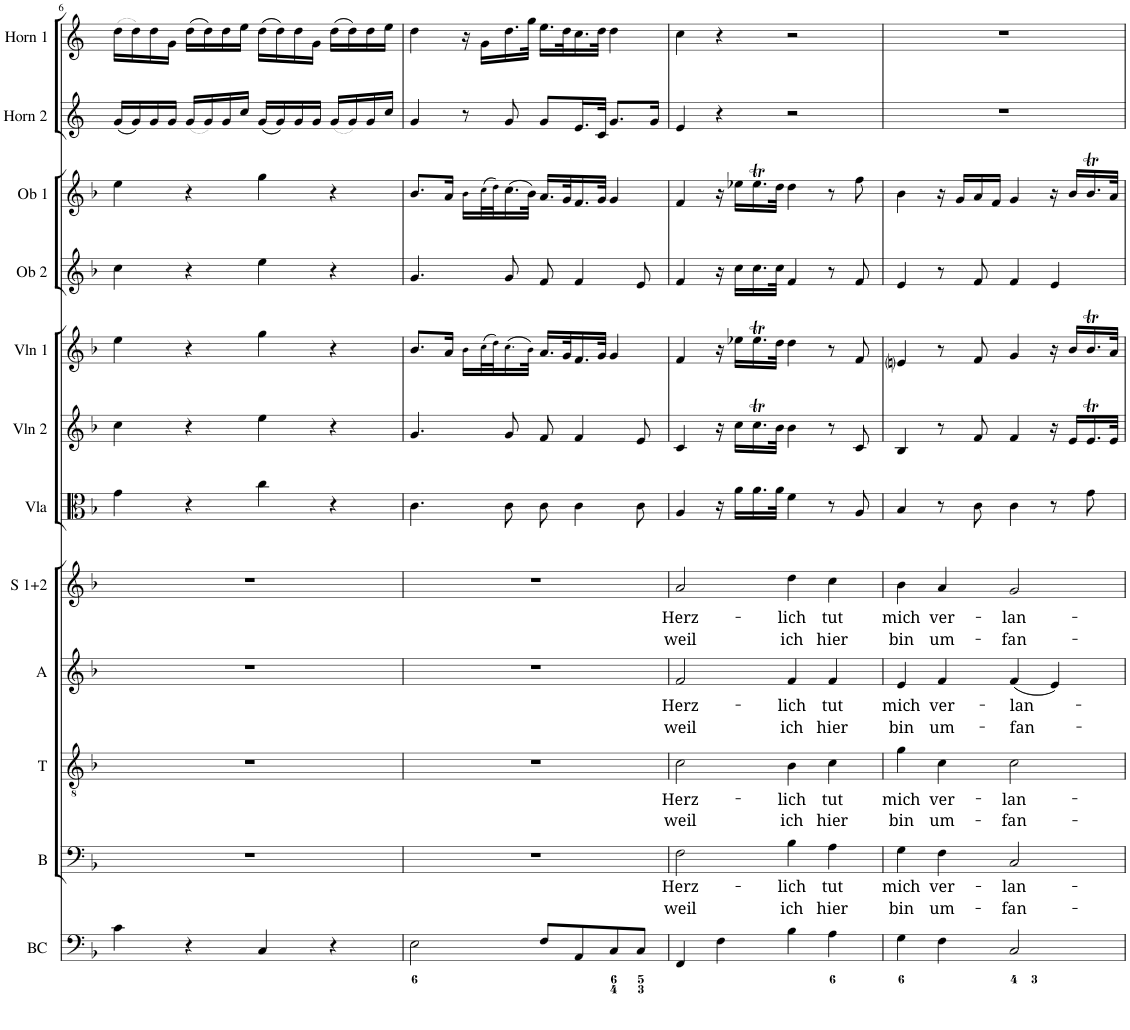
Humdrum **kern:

**kern	**kern	**text	**text	**kern	**text	**text	**kern	**text	**text	**kern	**text	**text	**kern	**kern	**kern	**kern	**kern	**kern	**kern
*part12	*part11	*part11	*part11	*part10	*part10	*part10	*part9	*part9	*part9	*part8	*part8	*part8	*part7	*part6	*part5	*part4	*part3	*part2	*part1
*staff12	*staff11	*staff11	*staff11	*staff10	*staff10	*staff10	*staff9	*staff9	*staff9	*staff8	*staff8	*staff8	*staff7	*staff6	*staff5	*staff4	*staff3	*staff2	*staff1
*I"Basso continuo	*I"Bass	*	*	*I"Tenor	*	*	*I"Alt	*	*	*I"Sopran 1+2	*	*	*I"Viola	*I"Violine 2	*I"Violine 1	*I"Oboe 2	*I"Oboe 1	*I"Horn in F 2	*I"Horn in F 1
*I'BC	*I'B	*	*	*I'T	*	*	*I'A	*	*	*I'S 1+2	*	*	*I'Vla	*I'Vln 2	*I'Vln 1	*I'Ob 2	*I'Ob 1	*I'Horn 2	*I'Horn 1
!!LO:PB:g=z
*clefF4	*clefF4	*	*	*clefGv2	*	*	*clefG2	*	*	*clefG2	*	*	*clefC3	*clefG2	*clefG2	*clefG2	*clefG2	*clefG2	*clefG2
*Trd7c12	*	*	*	*	*	*	*	*	*	*	*	*	*	*	*	*	*	*Trd4c7	*Trd4c7
*k[b-]	*k[b-]	*	*	*k[b-]	*	*	*k[b-]	*	*	*k[b-]	*	*	*k[b-]	*k[b-]	*k[b-]	*k[b-]	*k[b-]	*k[]	*k[]
*M4/4	*M4/4	*	*	*M4/4	*	*	*M4/4	*	*	*M4/4	*	*	*M4/4	*M4/4	*M4/4	*M4/4	*M4/4	*M4/4	*M4/4
*met(c)	*met(c)	*	*	*met(c)	*	*	*met(c)	*	*	*met(c)	*	*	*met(c)	*met(c)	*met(c)	*met(c)	*met(c)	*met(c)	*met(c)
=6	=6	=6	=6	=6	=6	=6	=6	=6	=6	=6	=6	=6	=6	=6	=6	=6	=6	=6	=6
4c\	1r	.	.	1r	.	.	1r	.	.	1r	.	.	4g\	4cc\	4ee\	4cc\	4ee\	(<16g/LL	(>16dd\LL
.	.	.	.	.	.	.	.	.	.	.	.	.	.	.	.	.	.	16g/)	16dd\)
.	.	.	.	.	.	.	.	.	.	.	.	.	.	.	.	.	.	16g/	16dd\
.	.	.	.	.	.	.	.	.	.	.	.	.	.	.	.	.	.	16g/JJ	16g\JJ
4r	.	.	.	.	.	.	.	.	.	.	.	.	4r	4r	4r	4r	4r	(<16g/LL	(>16dd\LL
.	.	.	.	.	.	.	.	.	.	.	.	.	.	.	.	.	.	16g/)	16dd\)
.	.	.	.	.	.	.	.	.	.	.	.	.	.	.	.	.	.	16g/	16dd\
.	.	.	.	.	.	.	.	.	.	.	.	.	.	.	.	.	.	16cc/JJ	16ee\JJ
4C/	.	.	.	.	.	.	.	.	.	.	.	.	4cc\	4ee\	4gg\	4ee\	4gg\	(<16g/LL	(>16dd\LL
.	.	.	.	.	.	.	.	.	.	.	.	.	.	.	.	.	.	16g/)	16dd\)
.	.	.	.	.	.	.	.	.	.	.	.	.	.	.	.	.	.	16g/	16dd\
.	.	.	.	.	.	.	.	.	.	.	.	.	.	.	.	.	.	16g/JJ	16g\JJ
4r	.	.	.	.	.	.	.	.	.	.	.	.	4r	4r	4r	4r	4r	(<16g/LL	(>16dd\LL
.	.	.	.	.	.	.	.	.	.	.	.	.	.	.	.	.	.	16g/)	16dd\)
.	.	.	.	.	.	.	.	.	.	.	.	.	.	.	.	.	.	16g/	16dd\
.	.	.	.	.	.	.	.	.	.	.	.	.	.	.	.	.	.	16cc/JJ	16ee\JJ
=7	=7	=7	=7	=7	=7	=7	=7	=7	=7	=7	=7	=7	=7	=7	=7	=7	=7	=7	=7
2E\	1r	.	.	1r	.	.	1r	.	.	1r	.	.	4.c\	4.g/	8.b-/L	4.g/	8.b-/L	4g/	4dd\
.	.	.	.	.	.	.	.	.	.	.	.	.	.	.	16a/Jk	.	16a/Jk	.	.
.	.	.	.	.	.	.	.	.	.	.	.	.	.	.	16b-!\LL	.	16b-!\LL	8r	16r
.	.	.	.	.	.	.	.	.	.	.	.	.	.	.	(>32cc!\L	.	(>32cc!\L	.	16g\LL
.	.	.	.	.	.	.	.	.	.	.	.	.	.	.	32dd!\J)	.	32dd!\J)	.	.
.	.	.	.	.	.	.	.	.	.	.	.	.	8c\	8g/	(>16.cc!\	8g/	(>16.cc\	8g/	16.dd\
.	.	.	.	.	.	.	.	.	.	.	.	.	.	.	32b-!\JJk)	.	32b-\JJk)	.	32gg\JJk
8F/L	.	.	.	.	.	.	.	.	.	.	.	.	8c\	8f/	16.a/LL	8f/	16.a/LL	8g/L	16.ee\LL
.	.	.	.	.	.	.	.	.	.	.	.	.	.	.	32g/K	.	32g/K	.	32dd\K
8AA/	.	.	.	.	.	.	.	.	.	.	.	.	4c\	4f/	16.f/	4f/	16.f/	16.e/L	16.cc\
.	.	.	.	.	.	.	.	.	.	.	.	.	.	.	32g/JJk	.	32g/JJk	32c/JJk	32dd\JJk
8C/	.	.	.	.	.	.	.	.	.	.	.	.	.	.	4g/	.	4g/	8.g/L	4dd\
8C/J	.	.	.	.	.	.	.	.	.	.	.	.	8c\	8e/	.	8e/	.	.	.
.	.	.	.	.	.	.	.	.	.	.	.	.	.	.	.	.	.	16g/Jk	.
=8	=8	=8	=8	=8	=8	=8	=8	=8	=8	=8	=8	=8	=8	=8	=8	=8	=8	=8	=8
!	!	!LO:LY:b	!LO:LY:b	!	!LO:LY:b	!LO:LY:b	!	!LO:LY:b	!LO:LY:b	!	!LO:LY:b	!LO:LY:b	!	!	!	!	!	!	!
4FF/	2F\	Herz-	weil	2c\	Herz-	weil	2f/	Herz-	weil	2a/	Herz-	weil	4A/	4c/	4f/	4f/	4f/	4e/	4cc\
4F\	.	.	.	.	.	.	.	.	.	.	.	.	16r	16r	16r	16r	16r	4r	4r
.	.	.	.	.	.	.	.	.	.	.	.	.	16a\LL	16cc\LL	16ee-X\LL	16cc\LL	16ee-X\LL	.	.
.	.	.	.	.	.	.	.	.	.	.	.	.	16.a\	16.ccT\	16.ee-T\	16.cc\	16.ee-T\	.	.
.	.	.	.	.	.	.	.	.	.	.	.	.	32a\JJk	32b-\JJk	32dd\JJk	32cc\JJk	32dd\JJk	.	.
!	!	!LO:LY:b	!LO:LY:b	!	!LO:LY:b	!LO:LY:b	!	!LO:LY:b	!LO:LY:b	!	!LO:LY:b	!LO:LY:b	!	!	!	!	!	!	!
4B-\	4B-\	-lich	ich	4B-\	-lich	ich	4f/	-lich	ich	4dd\	-lich	ich	4f\	4b-\	4dd\	4f/	4dd\	2r	2r
!	!	!LO:LY:b	!LO:LY:b	!	!LO:LY:b	!LO:LY:b	!	!LO:LY:b	!LO:LY:b	!	!LO:LY:b	!LO:LY:b	!	!	!	!	!	!	!
4A\	4A\	tut	hier	4c\	tut	hier	4f/	tut	hier	4cc\	tut	hier	8r	8r	8r	8r	8r	.	.
.	.	.	.	.	.	.	.	.	.	.	.	.	8A/	8c/	8f/	8f/	8ff\	.	.
=9	=9	=9	=9	=9	=9	=9	=9	=9	=9	=9	=9	=9	=9	=9	=9	=9	=9	=9	=9
!	!	!LO:LY:b	!LO:LY:b	!	!LO:LY:b	!LO:LY:b	!	!LO:LY:b	!LO:LY:b	!	!LO:LY:b	!LO:LY:b	!	!	!	!	!	!	!
4G\	4G\	mich	bin	4g\	mich	bin	4e/	mich	bin	4b-\	mich	bin	4B-/	4B-/	4eni/	4e/	4b-\	1r	1r
!	!	!LO:LY:b	!LO:LY:b	!	!LO:LY:b	!LO:LY:b	!	!LO:LY:b	!LO:LY:b	!	!LO:LY:b	!LO:LY:b	!	!	!	!	!	!	!
4F\	4F\	ver-	um-	4c\	ver-	um-	4f/	ver-	um-	4a/	ver-	um-	8r	8r	8r	8r	16r	.	.
.	.	.	.	.	.	.	.	.	.	.	.	.	.	.	.	.	16g/LL	.	.
.	.	.	.	.	.	.	.	.	.	.	.	.	8c\	8f/	8f/	8f/	16a/	.	.
.	.	.	.	.	.	.	.	.	.	.	.	.	.	.	.	.	16f/JJ	.	.
!	!	!LO:LY:b	!LO:LY:b	!	!LO:LY:b	!LO:LY:b	!	!LO:LY:b	!LO:LY:b	!	!LO:LY:b	!LO:LY:b	!	!	!	!	!	!	!
2C/	2C/	-lan-	-fan-	2c\	-lan-	-fan-	(<4f/	-lan-	-fan-	2g/	-lan-	-fan-	4c\	4f/	4g/	4f/	4g/	.	.
.	.	.	.	.	.	.	4e/)	.	.	.	.	.	8r	16r	16r	4e/	16r	.	.
.	.	.	.	.	.	.	.	.	.	.	.	.	.	16e/LL	16b-/LL	.	16b-/LL	.	.
.	.	.	.	.	.	.	.	.	.	.	.	.	8g\	16.et/	16.b-T/	.	16.b-T/	.	.
.	.	.	.	.	.	.	.	.	.	.	.	.	.	32e/JJk	32a/JJk	.	32a/JJk	.	.
=	=	=	=	=	=	=	=	=	=	=	=	=	=	=	=	=	=	=	=
*-	*-	*-	*-	*-	*-	*-	*-	*-	*-	*-	*-	*-	*-	*-	*-	*-	*-	*-	*-
